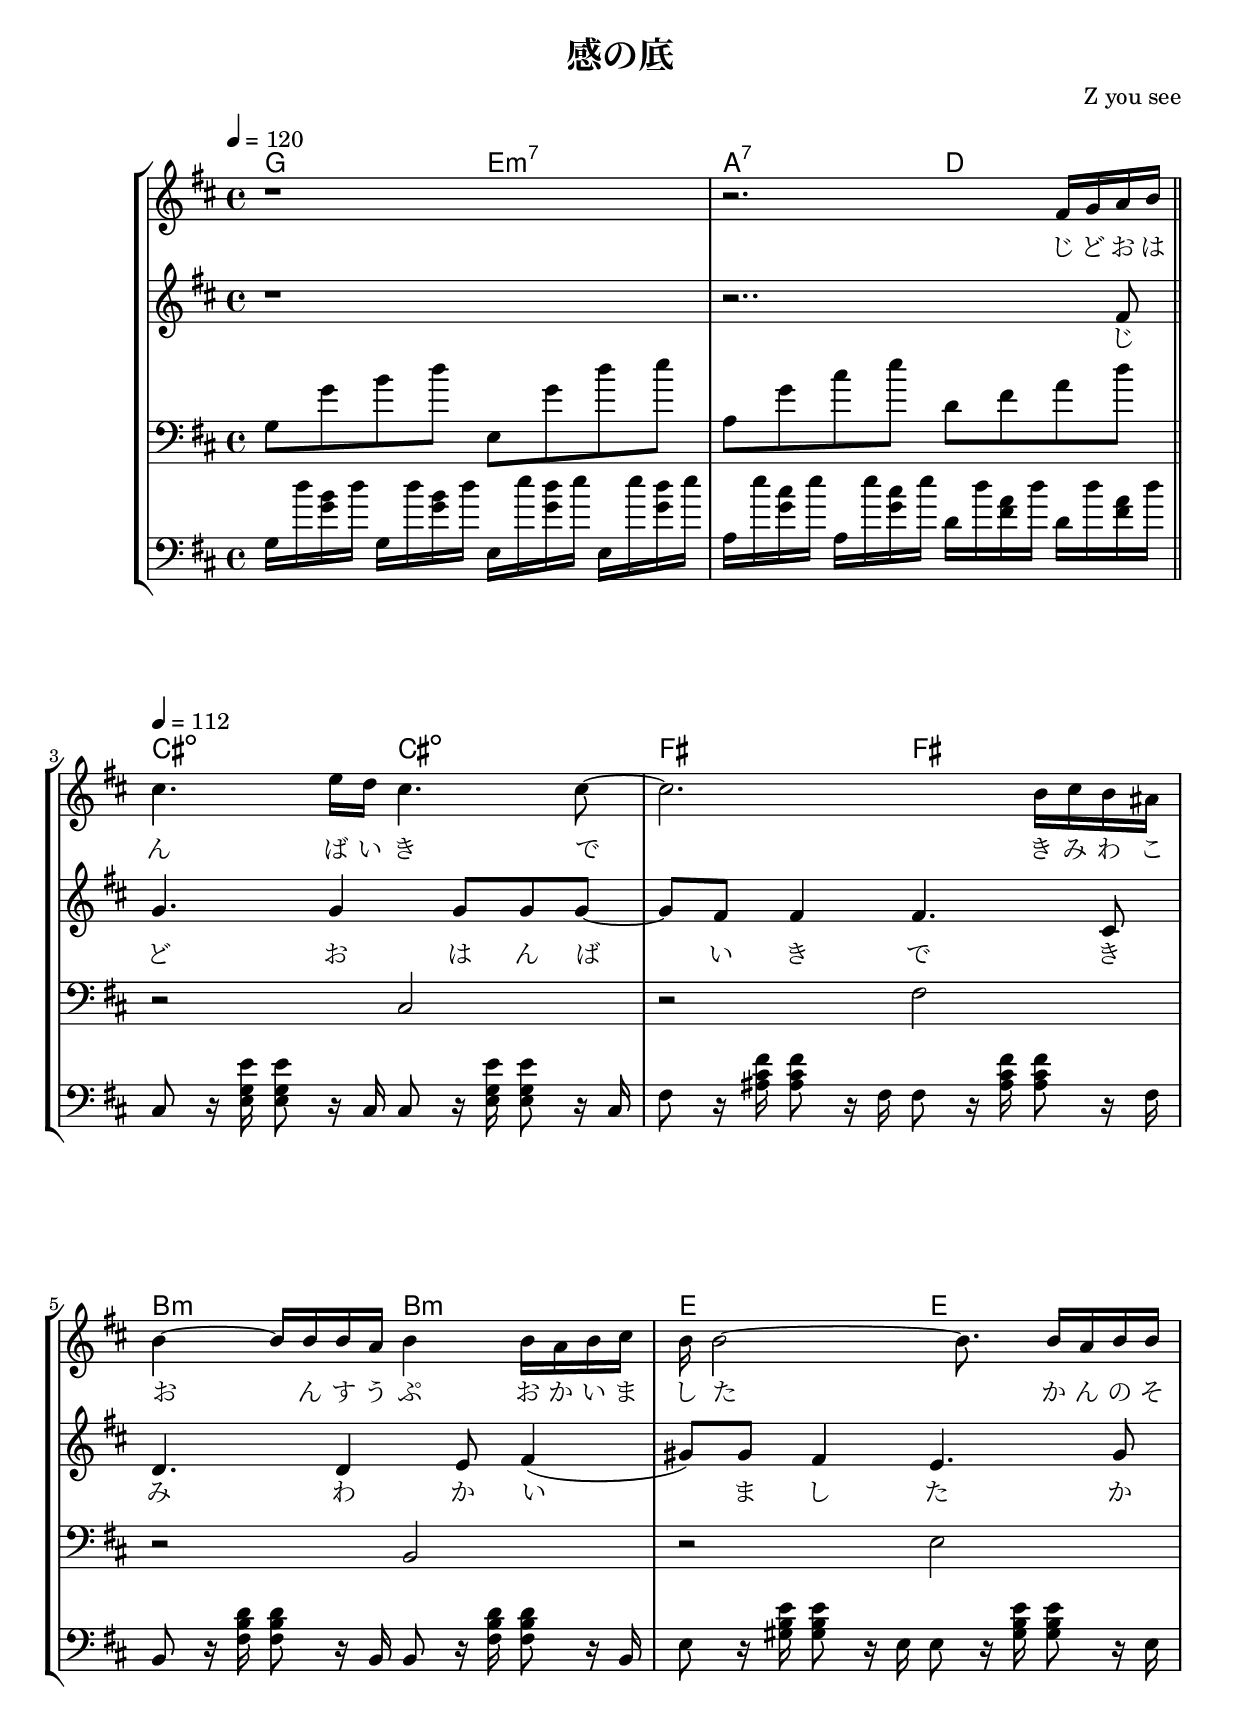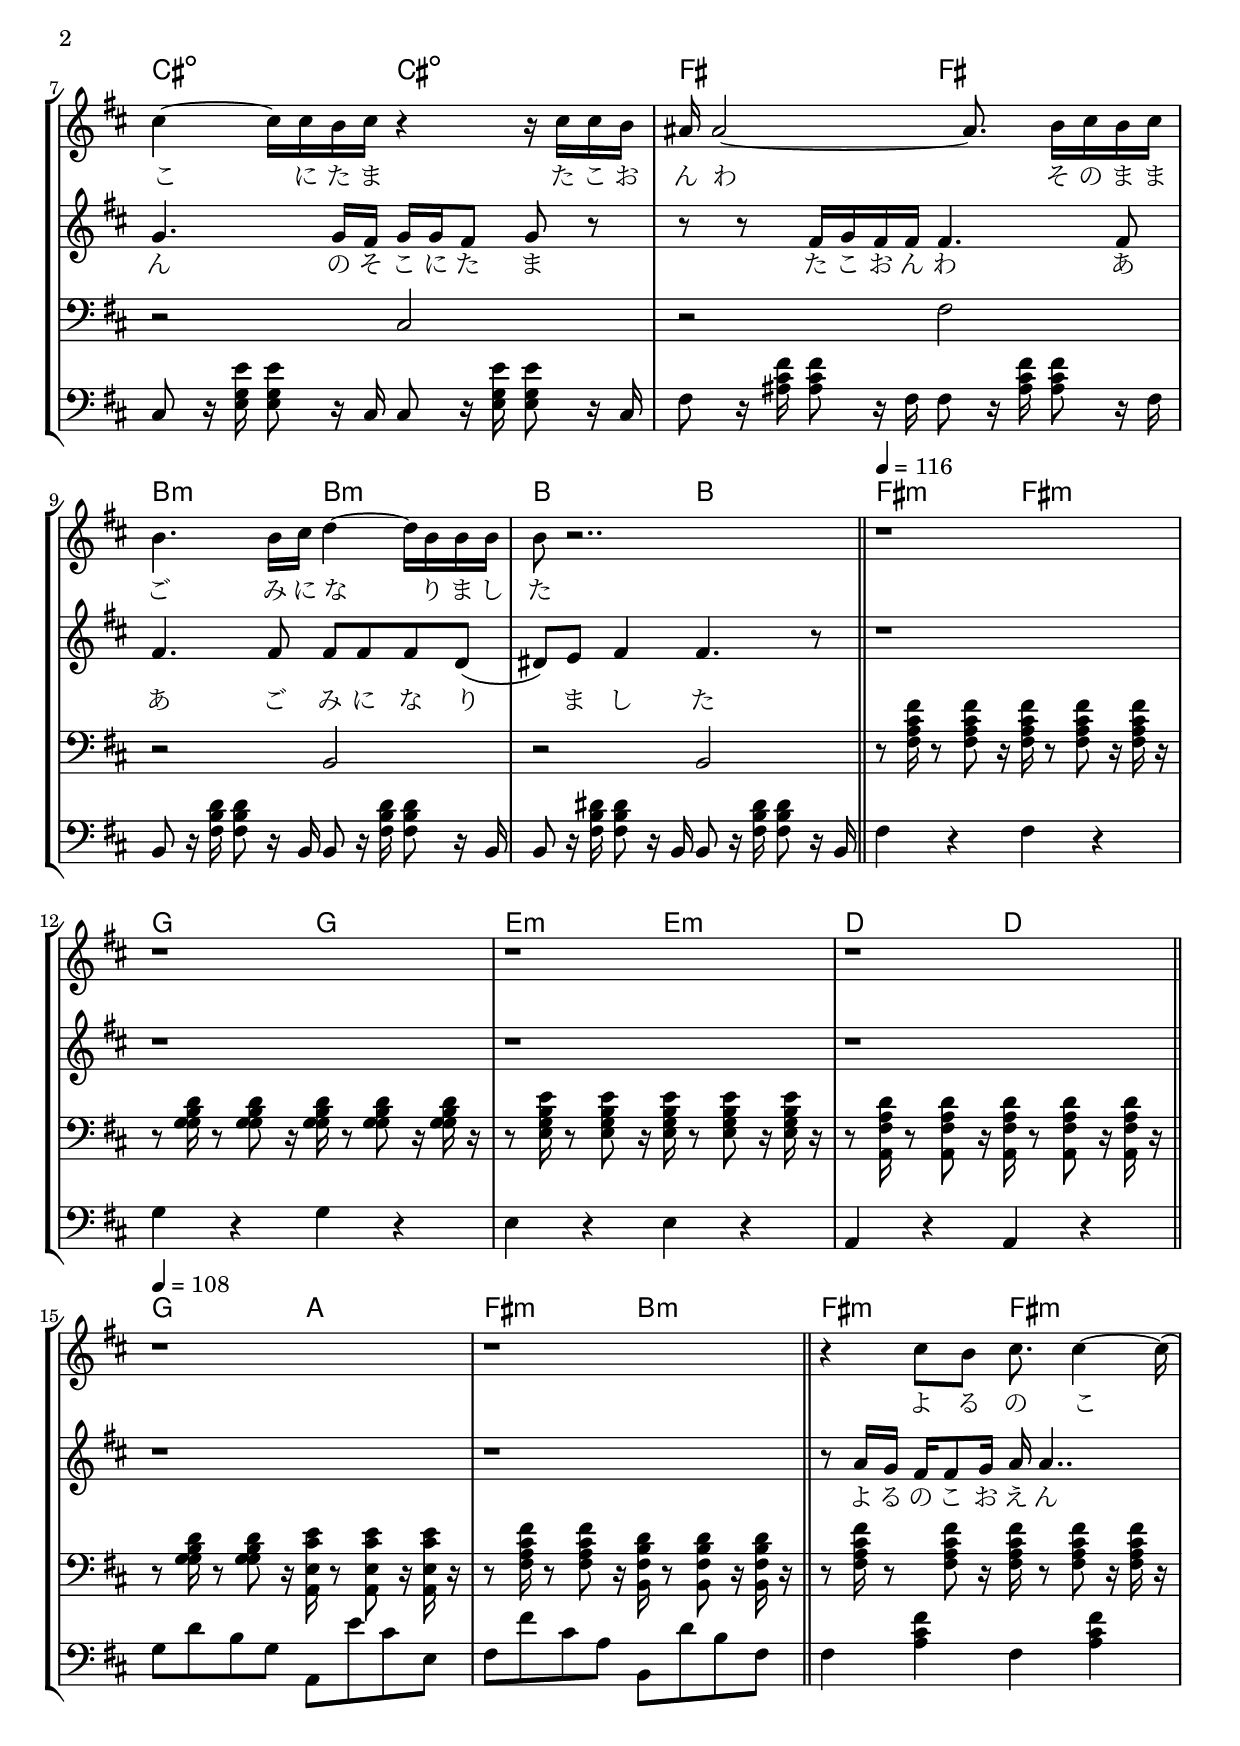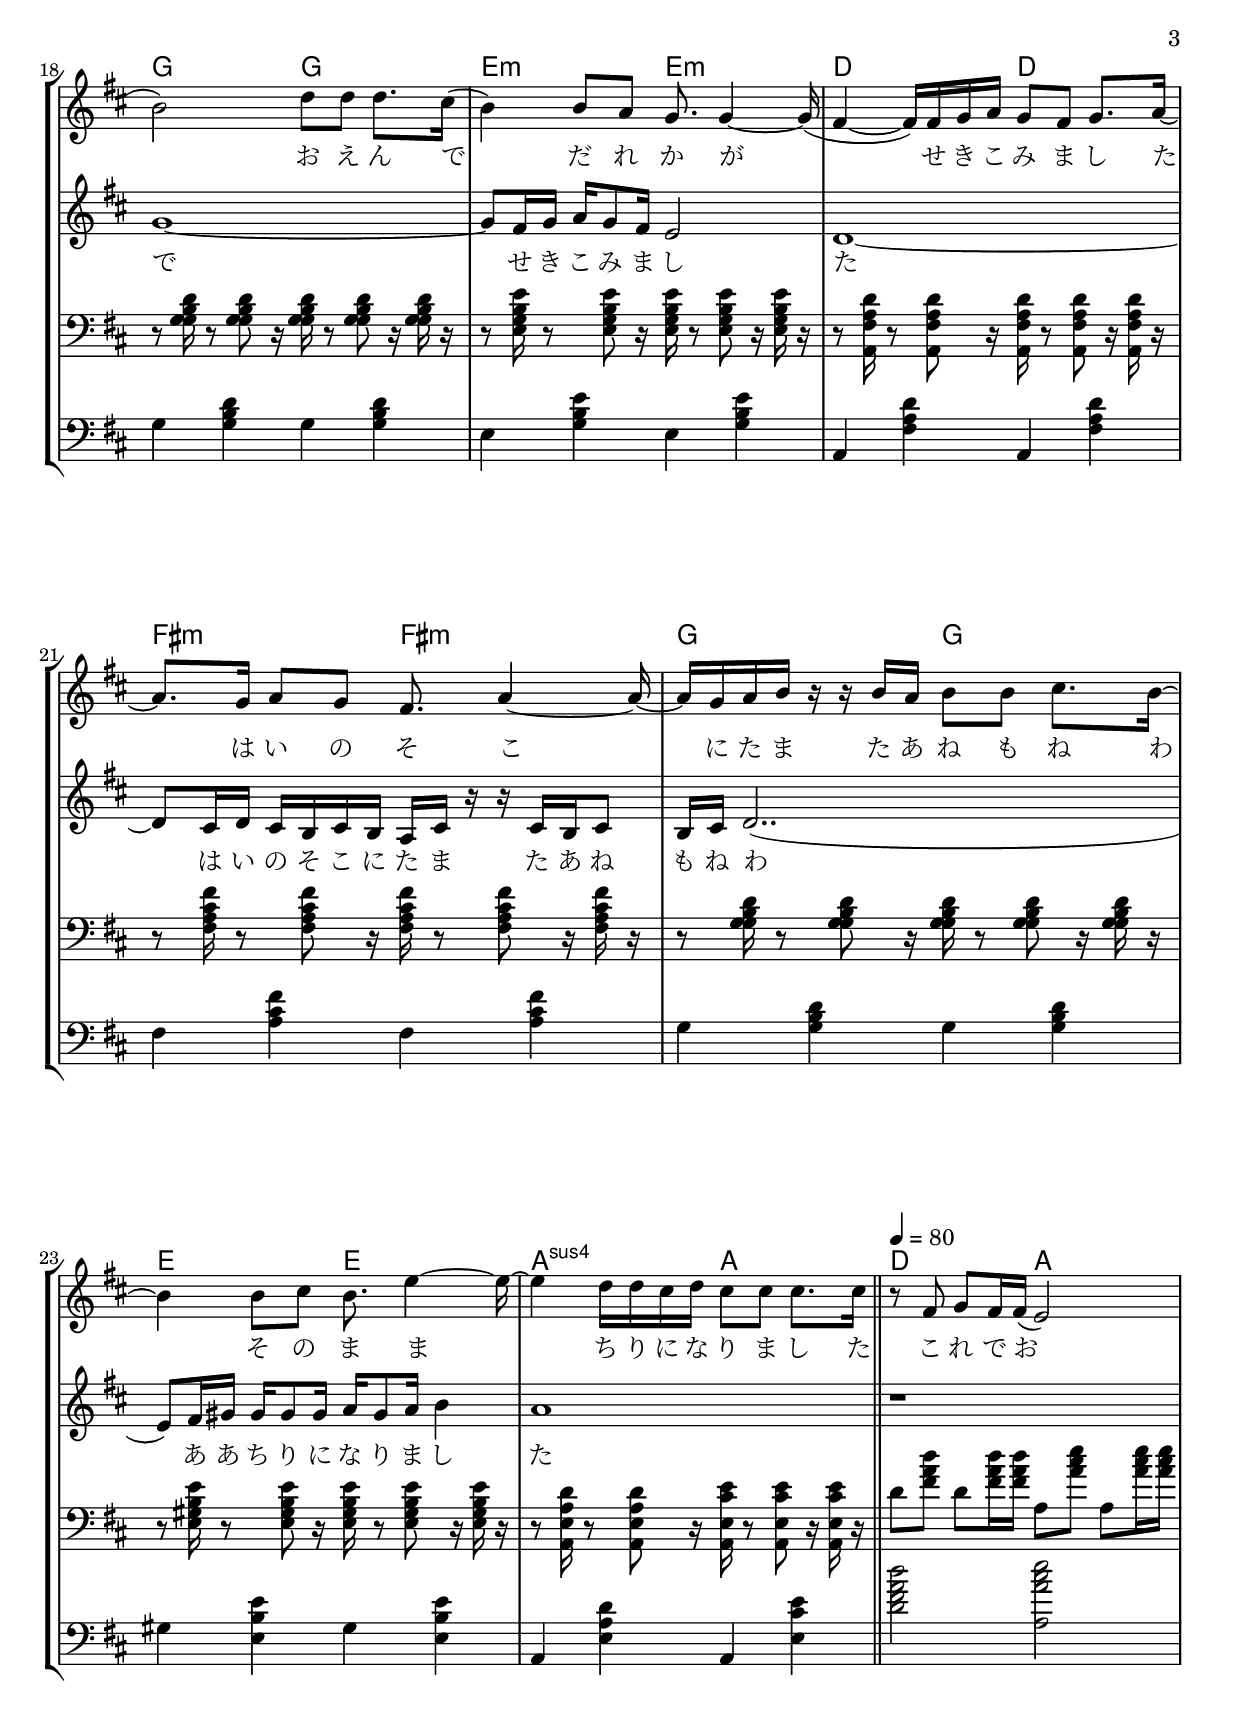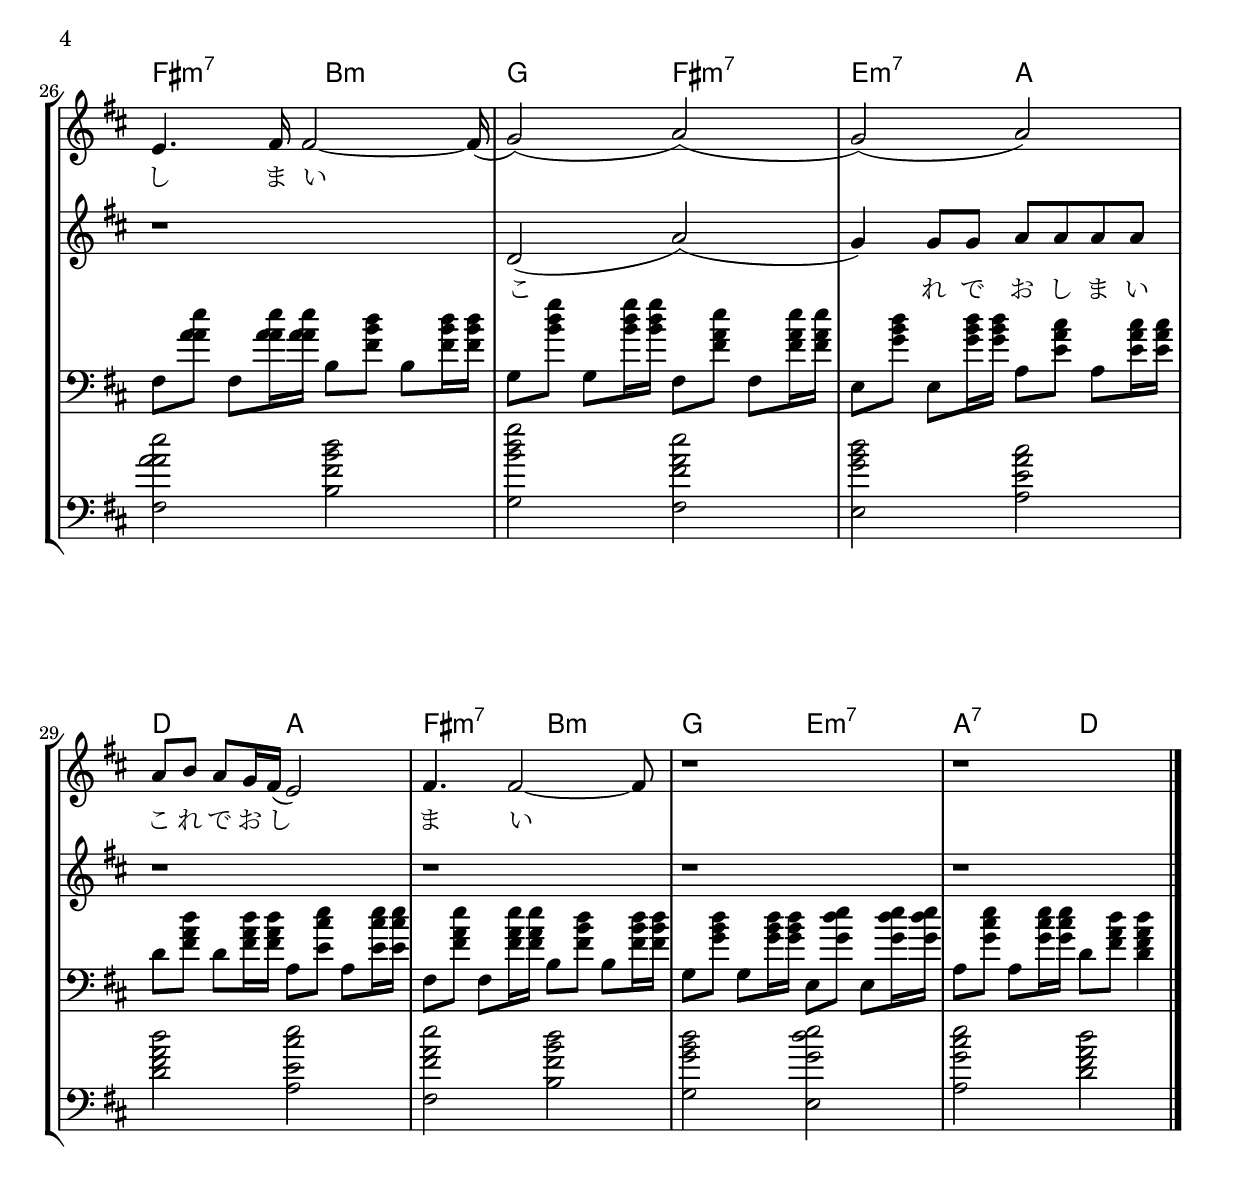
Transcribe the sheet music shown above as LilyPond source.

\version "2.12.1"

\header {
	title = \markup {感の底}
	composer = \markup \center-column {"Z you see"}
}

harmony = \chordmode {
	g2 e:min7 a:7 d 

	cis:dim cis:dim fis fis b:m b:m e e cis:dim cis:dim fis fis b:m b:m b b 

	fis:m fis:m g g e:m e:m d d 

	g a fis:m b:m 

	fis:m fis:m g g e:m e:m d d fis:m fis:m g g e e a:sus4 a 

	d a fis:min7 b:m g fis:min7 e:min7 a d a fis:min7 b:m g e:min7 a:7 d 
}

melody = {
	\key d \major
	\tempo 4 = 120
	r1 | r2. 
	\set Staff.midiInstrument = #"mmi0.45"
	fis'16  g'16  a'16  b'16 
		\tempo 4 = 112
cis''4.  e''16  d''16  cis''4.  cis''8~ 
	cis''2.  b'16  cis''16  b'16  ais'16 
	b'4~b'16  b'16  b'16  a'16  b'4  b'16  a'16  b'16  cis''16 
	b'16  b'2~b'8.  b'16  a'16  b'16  b'16 
	cis''4~cis''16  cis''16  b'16  cis''16  r4  r16  cis''16  cis''16  b'16 
	ais'16  ais'2~ais'8.  b'16  cis''16  b'16  cis''16 
	b'4.  b'16  cis''16  d''4~d''16  b'16  b'16  b'16 
	b'8  	r2.. 	\tempo 4 = 116
	r1 | r1 | r1 | r1   
	\tempo 4 = 108
	r1 | r1   
	\set Staff.midiInstrument = #"fss0.35"
	r4 cis''8  b'8  cis''8.  cis''4~cis''16 
	(b'2)  d''8  d''8  d''8.  cis''16 
	(b'4)  b'8  a'8  g'8.  g'4~g'16 
	(fis'4~fis'16)  fis'16  g'16  a'16  g'8  fis'8  g'8.  a'16~ 
	a'8.  g'16  a'8  g'8  fis'8.  a'4~a'16~ 
	a'16  g'16  a'16  b'16  r16  r16  b'16  a'16  b'8  b'8  cis''8.  b'16~ 
	b'4  b'8  cis''8  b'8.  e''4~e''16~ 
	e''4  d''16  d''16  cis''16  d''16  cis''8  cis''8  cis''8.  cis''16
	\set Staff.midiInstrument = #"fss0.35"
		\tempo 4 = 80
r8  fis'8  g'8  fis'16  fis'16  (e'2) 
	e'4.  fis'16  fis'2~fis'16 
	(g'2)  (a'2) 
	(g'2)  (a'2) 
	a'8  b'8  a'8  g'16  fis'16  (e'2) 
	fis'4.  fis'2~fis'8
	r1 r1 	\bar "|."
}

words = \lyricmode {
	
	じ  ど  お  は  ん  ば  い  き  で  き  み  わ  こ  お  ん  す  う  ぷ  お  か  い  ま  し  た  か  ん  の  そ  こ  に  た  ま  た  こ  お  ん  わ  そ  の  ま  ま  ご  み  に  な  り  ま  し  た  
	
	
	よ  る  の  こ  お  え  ん  で  だ  れ  か  が  せ  き  こ  み  ま  し  た  は  い  の  そ  こ  に  た  ま  た  あ  ね  も  ね  わ  そ  の  ま  ま  ち  り  に  な  り  ま  し  た  
	こ  れ  で  お  し  ま  い  こ  れ  で  お  し  ま  い  
}

secondmelody = {
	\key d \major
	\tempo 4 = 120
	r1 | r2.. 
	\set Staff.midiInstrument = #"mmi0.48"
	fis'8 
		\tempo 4 = 112
g'4.  g'4  g'8  g'8  g'8~ 
	g'8  fis'8  fis'4  fis'4.  cis'8 
	d'4.  d'4  e'8  fis'4 
	(gis'8)  gis'8  fis'4  e'4.  gis'8 
	g'4.  g'16  fis'16  g'16  g'16  fis'8  g'8  r8 
	r8  r8  fis'16  g'16  fis'16  fis'16  fis'4.  fis'8 
	fis'4.  fis'8  fis'8  fis'8  fis'8  d'8 
	(dis'8)  e'8  fis'4  fis'4.  	r8 	\tempo 4 = 116
	r1 | r1 | r1 | r1   
	\tempo 4 = 108
	r1 | r1   
	\set Staff.midiInstrument = #"fss0.42"
	r8 a'16  g'16  fis'16  fis'8  g'16  a'16  a'4.. 
	g'1~ 
	g'8  fis'16  g'16  a'16  g'8  fis'16  e'2 
	d'1~ 
	d'8  cis'16  d'16  cis'16  b16  cis'16  b16  a16  cis'16  r16  r16  cis'16  b16  cis'8 
	b16  cis'16  d'2.. 
	(e'8)  fis'16  gis'16  gis'16  gis'8  gis'16  a'16  gis'8  a'16  b'4 
	a'1
	\set Staff.midiInstrument = #"mmi0.42"
		\tempo 4 = 80
r1
r1 ~ 
	d'2  (a'2) 
	(g'4)  g'8  g'8  a'8  a'8  a'8  a'8
	r1 r1 r1 r1 	\bar "|."
}

secondwords = \lyricmode {
	
	じ  ど  お  は  ん  ば  い  き  で  き  み  わ  か  い  ま  し  た  か  ん  の  そ  こ  に  た  ま  た  こ  お  ん  わ  あ  あ  ご  み  に  な  り  ま  し  た  
	
	
	よ  る  の  こ  お  え  ん  で  せ  き  こ  み  ま  し  た  は  い  の  そ  こ  に  た  ま  た  あ  ね  も  ね  わ  あ  あ  ち  り  に  な  り  ま  し  た  
	こ  れ  で  お  し  ま  い  
}

tempochange = {
	\tempo 4 = 120
	r1 | r1 \bar "||"
	\tempo 4 = 112
	r1 | r1 | r1 | r1 | r1 | r1 | r1 | r1 \bar "||"
	\tempo 4 = 116
	r1 | r1 | r1 | r1 \bar "||"
	\tempo 4 = 108
	r1 | r1 \bar "||"
	\tempo 4 = 108
	r1 | r1 | r1 | r1 | r1 | r1 | r1 | r1 \bar "||"
	\tempo 4 = 80
	r1 | r1 | r1 | r1 | r1 | r1 | r1 | r1 \bar "|."
}

mainacc = {
	\clef bass
	\set Staff.midiInstrument = #"Steel Drums"
	\key d \major
	\tempo 4 = 120
	g8 g'8 b'8 d''8
	e8 g'8 d''8 e''8
	a8 g'8 cis''8 e''8
	d'8 fis'8 a'8 d''8
	\bar "||"

	\set Staff.midiInstrument = #"Lead 3 (calliope)"
	\tempo 4 = 112
	r2
	cis2
	r2
	fis2
	r2
	b,2
	r2
	e2
	r2
	cis2
	r2
	fis2
	r2
	b,2
	r2
	b,2
	\bar "||"

	\set Staff.midiInstrument = #"Lead 4 (chiff)"
	\tempo 4 = 116
	r8 <fis a cis' fis'>16 r8 <fis a cis' fis'>8 r16
	<fis a cis' fis'>16 r8      <fis a cis' fis'>8 r16 <fis a cis' fis'>16 r16
	r8 <g g b d'>16 r8 <g g b d'>8 r16
	<g g b d'>16 r8      <g g b d'>8 r16 <g g b d'>16 r16
	r8 <e g b e'>16 r8 <e g b e'>8 r16
	<e g b e'>16 r8      <e g b e'>8 r16 <e g b e'>16 r16
	r8 <a, fis a d'>16 r8 <a, fis a d'>8 r16
	<a, fis a d'>16 r8      <a, fis a d'>8 r16 <a, fis a d'>16 r16
	\bar "||"

	\set Staff.midiInstrument = #"Kalimba"
	\tempo 4 = 108
	r8 <g g b d'>16 r8 <g g b d'>8 r16
	<a, e cis' e'>16 r8      <a, e cis' e'>8 r16 <a, e cis' e'>16 r16
	r8 <fis a cis' fis'>16 r8 <fis a cis' fis'>8 r16
	<b, fis b d'>16 r8      <b, fis b d'>8 r16 <b, fis b d'>16 r16
	\bar "||"

	\set Staff.midiInstrument = #"Tinkle Bell"
	r8 <fis a cis' fis'>16 r8 <fis a cis' fis'>8 r16
	<fis a cis' fis'>16 r8      <fis a cis' fis'>8 r16 <fis a cis' fis'>16 r16
	r8 <g g b d'>16 r8 <g g b d'>8 r16
	<g g b d'>16 r8      <g g b d'>8 r16 <g g b d'>16 r16
	r8 <e g b e'>16 r8 <e g b e'>8 r16
	<e g b e'>16 r8      <e g b e'>8 r16 <e g b e'>16 r16
	r8 <a, fis a d'>16 r8 <a, fis a d'>8 r16
	<a, fis a d'>16 r8      <a, fis a d'>8 r16 <a, fis a d'>16 r16
	r8 <fis a cis' fis'>16 r8 <fis a cis' fis'>8 r16
	<fis a cis' fis'>16 r8      <fis a cis' fis'>8 r16 <fis a cis' fis'>16 r16
	r8 <g g b d'>16 r8 <g g b d'>8 r16
	<g g b d'>16 r8      <g g b d'>8 r16 <g g b d'>16 r16
	r8 <gis e b e'>16 r8 <gis e b e'>8 r16
	<gis e b e'>16 r8      <gis e b e'>8 r16 <gis e b e'>16 r16
	r8 <a, e a d'>16 r8 <a, e a d'>8 r16
	<a, e cis' e'>16 r8      <a, e cis' e'>8 r16 <a, e cis' e'>16 r16
	\bar "||"

	\set Staff.midiInstrument = #"Steel Drums"
	\tempo 4 = 80
	d'8 <fis' a' d''> d' <fis' a' d''>16 <fis' a' d''>
	a8 <a' cis'' e''> a <a' cis'' e''>16 <a' cis'' e''>
	fis8 <a' a' e''> fis <a' a' e''>16 <a' a' e''>
	b8 <fis' b' d''> b <fis' b' d''>16 <fis' b' d''>
	g8 <b' d'' g''> g <b' d'' g''>16 <b' d'' g''>
	fis8 <fis' a' e''> fis <fis' a' e''>16 <fis' a' e''>
	e8 <g' b' d''> e <g' b' d''>16 <g' b' d''>
	a8 <e' a' cis''> a <e' a' cis''>16 <e' a' cis''>
	d'8 <fis' a' d''> d' <fis' a' d''>16 <fis' a' d''>
	a8 <e' cis'' e''> a <e' cis'' e''>16 <e' cis'' e''>
	fis8 <fis' a' e''> fis <fis' a' e''>16 <fis' a' e''>
	b8 <fis' b' d''> b <fis' b' d''>16 <fis' b' d''>
	g8 <g' b' d''> g <g' b' d''>16 <g' b' d''>
	e8 <g' d'' e''> e <g' d'' e''>16 <g' d'' e''>
	a8 <g' cis'' e''> a <g' cis'' e''>16 <g' cis'' e''>
	d'8 <fis' a' d''>8 <d' fis' a' d''>4
	\bar "|."
}

subacc = {
	\clef bass
	\set Staff.midiInstrument = #"FX 1 (rain)"
	\key d \major
	\tempo 4 = 120
	g16 d'' <g' b'> d'' g d'' <g' b'> d''
	e16 e'' <g' d''> e'' e e'' <g' d''> e''
	a16 e'' <g' cis''> e'' a e'' <g' cis''> e''
	d'16 d'' <fis' a'> d'' d' d'' <fis' a'> d''
	\bar "||"

	\set Staff.midiInstrument = #"Koto"
	\tempo 4 = 112
	cis8 r16 <e g e'>16 <e g e'>8 r16 cis16
	cis8 r16 <e g e'>16 <e g e'>8 r16 cis16
	fis8 r16 <ais cis' fis'>16 <ais cis' fis'>8 r16 fis16
	fis8 r16 <ais cis' fis'>16 <ais cis' fis'>8 r16 fis16
	b,8 r16 <fis b d'>16 <fis b d'>8 r16 b,16
	b,8 r16 <fis b d'>16 <fis b d'>8 r16 b,16
	e8 r16 <gis b e'>16 <gis b e'>8 r16 e16
	e8 r16 <gis b e'>16 <gis b e'>8 r16 e16
	cis8 r16 <e g e'>16 <e g e'>8 r16 cis16
	cis8 r16 <e g e'>16 <e g e'>8 r16 cis16
	fis8 r16 <ais cis' fis'>16 <ais cis' fis'>8 r16 fis16
	fis8 r16 <ais cis' fis'>16 <ais cis' fis'>8 r16 fis16
	b,8 r16 <fis b d'>16 <fis b d'>8 r16 b,16
	b,8 r16 <fis b d'>16 <fis b d'>8 r16 b,16
	b,8 r16 <fis b dis'>16 <fis b dis'>8 r16 b,16
	b,8 r16 <fis b dis'>16 <fis b dis'>8 r16 b,16
	\bar "||"

	\set Staff.midiInstrument = #"Pan Flute"
	\tempo 4 = 116
	fis4 r4
	fis4 r4
	g4 r4
	g4 r4
	e4 r4
	e4 r4
	a,4 r4
	a,4 r4
	\bar "||"

	\set Staff.midiInstrument = #"English Horn"
	\tempo 4 = 108
	g8 d' b g
	a,8 e' cis' e
	fis8 fis' cis' a
	b,8 d' b fis
	\bar "||"

	\set Staff.midiInstrument = #"Whistle"
	fis4 <a cis' fis'>4
	fis4 <a cis' fis'>4
	g4 <g b d'>4
	g4 <g b d'>4
	e4 <g b e'>4
	e4 <g b e'>4
	a,4 <fis a d'>4
	a,4 <fis a d'>4
	fis4 <a cis' fis'>4
	fis4 <a cis' fis'>4
	g4 <g b d'>4
	g4 <g b d'>4
	gis4 <e b e'>4
	gis4 <e b e'>4
	a,4 <e a d'>4
	a,4 <e cis' e'>4
	\bar "||"

	\set Staff.midiInstrument = #"Tenor Sax"
	\tempo 4 = 80
	<d' fis' a' d''>2
	<a a' cis'' e''>2
	<fis a' a' e''>2
	<b fis' b' d''>2
	<g b' d'' g''>2
	<fis fis' a' e''>2
	<e g' b' d''>2
	<a e' a' cis''>2
	<d' fis' a' d''>2
	<a e' cis'' e''>2
	<fis fis' a' e''>2
	<b fis' b' d''>2
	<g g' b' d''>2
	<e g' d'' e''>2
	<a g' cis'' e''>2
	<d' fis' a' d''>2
	\bar "|."
}

percA = {
	\drummode {
	r1  |r2. hho4  \bar "||"
	hh4 hh8 hh2 r8  |\times 16/32{ hh2 hh8. hh8. hh4. hh2. } |hh4 hh8 hh2 r8  |hh4 hh8 hh4 hh4.  |hh4 hh8 hh2 r8  |\times 16/32{ hh2 hh8. hh8. hh4. hh2. } |hh4 hh8 hh2 r8  |\times 16/32{ hh2 hh8. hh1 r4 r16 } \bar "||"
	r1  |r1  |r1  |r2 r8 hho4 hho8  \bar "||"
	\times 16/12{ cymr8. cymr8 cymr16 cymr8. cymr8 cymr16 } |\times 16/12{ cymr8. cymr8 cymr4. r16 } \bar "||"
	r1  |r1  |r1  |r1  |r1  |r1  |r1  |r2 r8 hho4 hho8  \bar "||"
	hh8 hh8 hh8 hh8 hh8 hh8 hh8 hh8  |hh8 hh8 hh8 hh8 hh4 hh8 hh8  |hh8 hh8 hh8 hh8 hh8 hh8 hh8 hh8  |hh8 hh8 hh8 hh2 r8  |hh8 hh8 hh8 hh8 hh8 hh8 hh8 hh8  |hh8 hh8 hh8 hh8 hh4 hh8 hh8  |hh8 hh8 hh8 hh8 hh8 hh8 hh8 hh8  |r8 hh2. r8  \bar "|."
	}
}

percB = {
	\drummode {
	r16 hhp16 hhp8 hhp16 hhp8 hhp2 r16  |r16 hhp16 hhp8 hhp16 hhp8 hhp2 hhp16  \bar "||"
	r16 hhp8 hhp8 hhp2 r8.  |\times 16/32{ r8 hhp4 hhp4 hhp8 hhp2 r8 hhp2 r8 } |r16 hhp8 hhp8 hhp2 r8.  |r16 hhp8 hhp8 hhp8. hhp2  |r16 hhp8 hhp8 hhp2 r8.  |\times 16/32{ r8 hhp4 hhp4 hhp8 hhp2 r8 hhp2 r8 } |r16 hhp8 hhp8 hhp2 r8.  |\times 16/32{ r8 hhp4 hhp4 hhp8 hhp1 r4 } \bar "||"
	r4. hhp2 hhp8  |r4. hhp2 hhp8  |r4. hhp2 hhp8  |hhp4 hhp4 hhp4 hhp4  \bar "||"
	\times 16/12{ r2 r8 hhp8 } |\times 16/12{ r2. } \bar "||"
	r4. hhp2 hhp8  |r4. hhp2 hhp8  |r4. hhp2 hhp8  |r4. hhp2 hhp8  |r4. hhp2 hhp8  |r4. hhp2 hhp8  |r4. hhp2 hhp8  |hhp4 hhp4 hhp4 hhp4  \bar "||"
	r4 sn8. sn8 sn8. sn8. sn16  |r4 sn8. sn8 sn8. sn4  |r4 sn8. sn8 sn8. sn8. sn16  |r8 sn8 sn4 sn8 sn16 sn8 sn8 sn16  |r4 sn8. sn8 sn8. sn8. sn16  |r4 sn8. sn8 sn8. sn4  |r4 sn8. sn8 sn8. sn8. sn16  |r4 sn2 sn4  \bar "|."
	}
}

percC = {
	\drummode {
	hh8. hh8. hh2 r8  |hh8. hh8. hh4 hh4 hh8  \bar "||"
	r1  |\times 16/32{ r1 r2 hho2 } |r1  |\times 16/32{ r1 r2 hho2 } |r1  |\times 16/32{ r1 r2 hho2 } |r1  |\times 16/32{ r1 r2 hho2 } \bar "||"
	hh4 hh4 hh4 hh4  |hh4 hh4 hh4 hh4  |hh4 hh4 hh4 hh4  |r4. hh2 r8  \bar "||"
	\times 16/12{ bd4. bd4 r16 bd16 } |\times 16/12{ bd4 r16 bd16 bd4. } \bar "||"
	hh4 hh4 hh4 hh4  |hh4 hh4 hh4 hh4  |hh4 hh4 hh4 hh4  |hh4 hh4 hh4 hh4  |hh4 hh4 hh4 hh4  |hh4 hh4 hh4 hh4  |hh4 hh4 hh4 hh4  |r4. hh2 r8  \bar "||"
	bd8 bd4 bd2 bd8  |bd8 bd2 bd4.  |bd8 bd4 bd2 bd8  |bd4 r16 bd8. bd2  |bd8 bd4 bd2 bd8  |bd8 bd2 bd4.  |bd8 bd4 bd2 bd8  |bd8 bd4. bd4. bd8  \bar "|."
	}
}

percD = {
	\drummode {
	r2 ss2  |r2 ss2  \bar "||"
	bd8. bd8. bd2 bd8  |\times 16/32{ bd4. bd4. bd2 bd2 bd4 } |bd8. bd8. bd2 bd8  |bd8. bd8. bd2 r8  |bd8. bd8. bd2 bd8  |\times 16/32{ bd4. bd4. bd2 bd2 bd4 } |bd8. bd8. bd2 bd8  |\times 16/32{ bd4. bd4. bd8 bd2 r8 bd2 } \bar "||"
	bd2. r8 bd8  |bd8. bd8. bd2 bd8  |bd2. r8 bd8  |bd8. bd4. r16 bd4 bd8  \bar "||"
	\times 16/12{ r2. } |\times 16/12{ rb2. } \bar "||"
	bd2. r8 bd8  |bd8. bd8. bd2 bd8  |bd2. r8 bd8  |bd8. bd8. bd2 bd8  |bd2. r8 bd8  |bd8. bd8. bd2 bd8  |bd2. r8 bd8  |bd8. bd4. r16 bd4 bd8  \bar "||"
	r1  |r2 r8 hho4.  |r1  |r4. r16 hho2 r16  |r1  |r2 r8 hho4.  |r1  |r4. r16 hho2 r16  \bar "|."
	}
}

percE = {
	\drummode {
	bd2 r8 bd4 bd8  |bd4. bd4 bd4.  \bar "||"
	r2 ss2  |\times 16/32{ r1 ss1 } |r2 ss2  |\times 16/32{ r1 ss1 } |r2 ss2  |\times 16/32{ r1 ss1 } |r2 ss2  |\times 16/32{ r1 ss1 } \bar "||"
	r1 | r1 | r1 | r1 \bar "||"
	r1 |\times 16/12{ r4. sn8 sn4 } \bar "||"
	r1 | r1 | r1 | r1 | r1 | r1 | r1 | r1 \bar "||"
	r1 |r1 |r1 |r1 |r1 |r1 |r1 |cymc1  \bar "|."
	}
}

percF = {
	\drummode {
	r1 | r1 \bar "||"
	r1 |r1 |r1 |r2 r8. sn16 sn4  |r1 |r1 |r1 |\times 16/32{ r1 sn4 sn8 sn2 r8 } \bar "||"
	r1 | r1 | r1 | r1 \bar "||"
	r1 |\times 16/12{ r2 r16 tommh16 tommh8 } \bar "||"
	r1 | r1 | r1 | r1 | r1 | r1 | r1 | r1 \bar "||"
	r1 |r1 |r1 |r1 |r1 |r1 |r1 |r4 r16 tommh16 tommh4. tommh4  \bar "|."
	}
}

percG = {
	\drummode {
	r1 | r1 \bar "||"
	r1 |r1 |r1 |r2. r8 tomml8  |r1 |r1 |r1 |r2. r8 tomml8  \bar "||"
	r1 | r1 | r1 | r1 \bar "||"
	r1 |\times 16/12{ r2 r8. toml16 } \bar "||"
	r1 | r1 | r1 | r1 | r1 | r1 | r1 | r1 \bar "||"
	r1 |r1 |r1 |r1 |r1 |r1 |r1 |r4. r16 tomml4. tomml8.  \bar "|."
	}
}

percH = {
	\drummode {
	r1 | r1 \bar "||"
	r1 |r1 |r1 |r1 |r1 |r1 |r1 |\times 16/32{ r1 r2 r8 tommh4. } \bar "||"
	r1 | r1 | r1 | r1 \bar "||"
	r1 | r1 \bar "||"
	r1 | r1 | r1 | r1 | r1 | r1 | r1 | r1 \bar "||"
	r1 |r1 |r1 |r1 |r1 |r1 |r1 |r2 r16 toml8 toml4 r16  \bar "|."
	}
}

percI = {
	\drummode {
	r1 | r1 \bar "||"
	r1 |r1 |r1 |r1 |r1 |r1 |r1 |\times 16/32{ r1 r2. tomfh4 } \bar "||"
	r1 | r1 | r1 | r1 \bar "||"
	r1 | r1 \bar "||"
	r1 | r1 | r1 | r1 | r1 | r1 | r1 | r1 \bar "||"
	r1 |r1 |r1 |r1 |r1 |r1 |r1 |r2 r8 tomfh4 tomfh8  \bar "|."
	}
}

\score {
	<<
		\new StaffGroup <<
			\new ChordNames {\harmony}
			\new Voice = "melody" {\melody}
			\new Lyrics \lyricsto "melody" \words
			\new Voice = "secondmelody" {\secondmelody}
			\new Lyrics \lyricsto "secondmelody" \secondwords
			\new Staff = "mainacc" {\mainacc}
			\new Staff = "subacc" {\subacc}
		>>
	>>
	\layout { }
}
